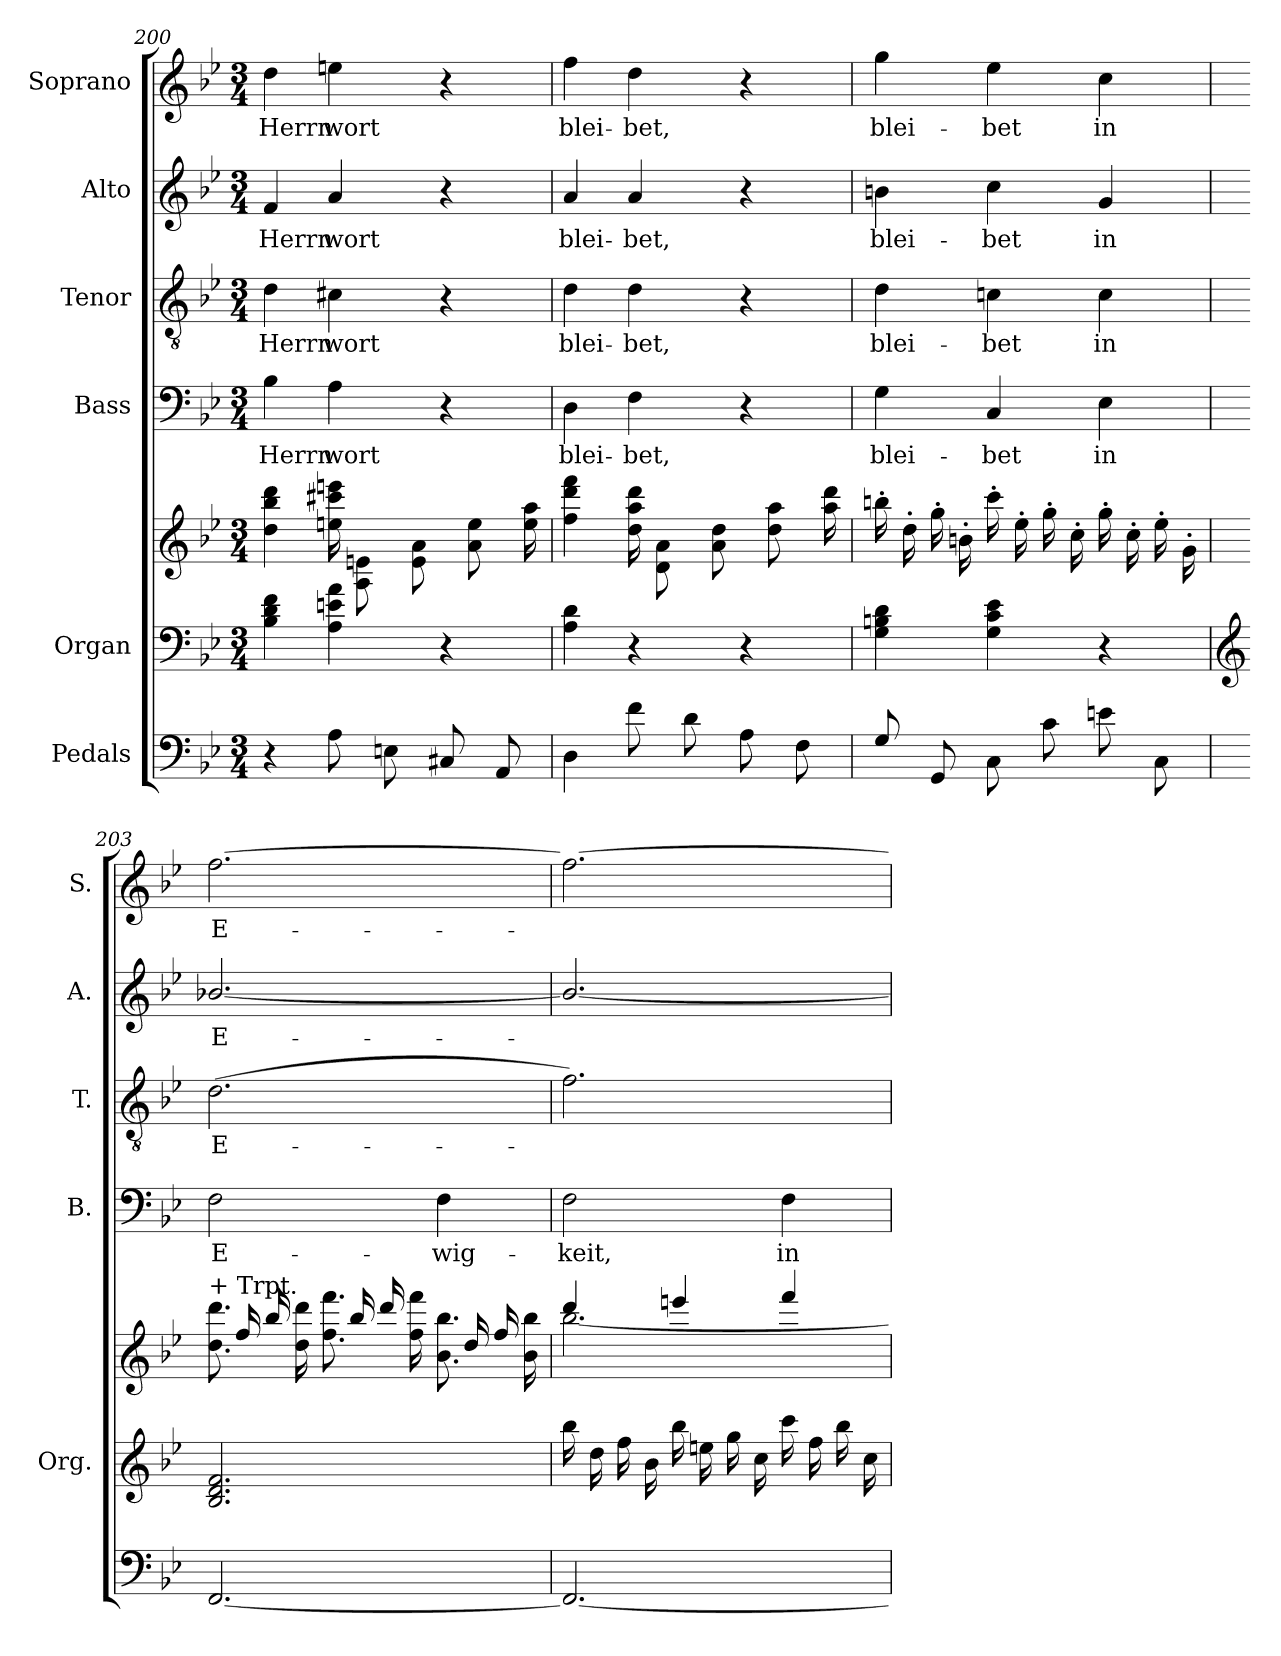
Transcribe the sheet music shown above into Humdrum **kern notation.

**kern	**kern	**kern	**kern	**text	**kern	**text	**kern	**text	**kern	**text
*part6	*part5	*part5	*part4	*part4	*part3	*part3	*part2	*part2	*part1	*part1
*staff7	*staff6	*staff5	*staff4	*staff4	*staff3	*staff3	*staff2	*staff2	*staff1	*staff1
*I"Pedals	*I"Organ	*	*I"Bass	*	*I"Tenor	*	*I"Alto	*	*I"Soprano	*
*	*I'Org.	*	*I'B.	*	*I'T.	*	*I'A.	*	*I'S.	*
*clefF4	*clefF4	*clefG2	*clefF4	*	*clefGv2	*	*clefG2	*	*clefG2	*
*	*	*	*	*	*ITrd7c12	*	*	*	*	*
*k[b-e-]	*k[b-e-]	*k[b-e-]	*k[b-e-]	*	*k[b-e-]	*	*k[b-e-]	*	*k[b-e-]	*
*B-:	*B-:	*B-:	*B-:	*	*B-:	*	*B-:	*	*B-:	*
*M3/4	*M3/4	*M3/4	*M3/4	*	*M3/4	*	*M3/4	*	*M3/4	*
=200	=200	=200	=200	=200	=200	=200	=200	=200	=200	=200
!	!	!	!	!LO:LY:b:color=#000000	!	!	!	!	!	!
!	!	!	!	!	!	!LO:LY:b:color=#000000	!	!	!	!
!	!	!	!	!	!	!	!	!LO:LY:b:color=#000000	!	!
!	!	!	!	!	!	!	!	!	!	!LO:LY:b:color=#000000
4r	4B-i\ 4di 4fi	4ddi\ 4bb-i 4dddi	4B-i\	Herrn	4Di\	Herrn	4fi/	Herrn	4ddi\	Herrn
!	!	!	!	!LO:LY:b:color=#000000	!	!	!	!	!	!
!	!	!	!	!	!	!LO:LY:b:color=#000000	!	!	!	!
!	!	!	!	!	!	!	!	!LO:LY:b:color=#000000	!	!
!	!	!	!	!	!	!	!	!	!	!LO:LY:b:color=#000000
8Ai\	4Ai\ 4eni 4ai	16eeni\ 16ccc#Xi 16eeeni	4Ai\	wort	4C#Xi\	wort	4ai/	wort	4eeni\	wort
.	.	8Ai\ 8eni	.	.	.	.	.	.	.	.
8Eni\	.	.	.	.	.	.	.	.	.	.
.	.	8ei\ 8ai	.	.	.	.	.	.	.	.
8C#Xi/	4r	.	4r	.	4r	.	4r	.	4r	.
.	.	8ai\ 8eei	.	.	.	.	.	.	.	.
8AAi/	.	.	.	.	.	.	.	.	.	.
.	.	16eei\ 16aai	.	.	.	.	.	.	.	.
=201	=201	=201	=201	=201	=201	=201	=201	=201	=201	=201
!	!	!	!	!LO:LY:b:color=#000000	!	!	!	!	!	!
!	!	!	!	!	!	!LO:LY:b:color=#000000	!	!	!	!
!	!	!	!	!	!	!	!	!LO:LY:b:color=#000000	!	!
!	!	!	!	!	!	!	!	!	!	!LO:LY:b:color=#000000
4Di\	4Ai\ 4di	4ffi\ 4dddi 4fffi	4Di\	blei-	4Di\	blei-	4ai/	blei-	4ffi\	blei-
!	!	!	!	!LO:LY:b:color=#000000	!	!	!	!	!	!
!	!	!	!	!	!	!LO:LY:b:color=#000000	!	!	!	!
!	!	!	!	!	!	!	!	!LO:LY:b:color=#000000	!	!
!	!	!	!	!	!	!	!	!	!	!LO:LY:b:color=#000000
8fi\	4r	16ddi\ 16aai 16dddi	4Fi\	-bet,	4Di\	-bet,	4ai/	-bet,	4ddi\	-bet,
.	.	8di\ 8ai	.	.	.	.	.	.	.	.
8di\	.	.	.	.	.	.	.	.	.	.
.	.	8ai\ 8ddi	.	.	.	.	.	.	.	.
8Ai\	4r	.	4r	.	4r	.	4r	.	4r	.
.	.	8ddi\ 8aai	.	.	.	.	.	.	.	.
8Fi\	.	.	.	.	.	.	.	.	.	.
.	.	16aai\ 16dddi	.	.	.	.	.	.	.	.
=202	=202	=202	=202	=202	=202	=202	=202	=202	=202	=202
!	!	!	!	!LO:LY:b:color=#000000	!	!	!	!	!	!
!	!	!	!	!	!	!LO:LY:b:color=#000000	!	!	!	!
!	!	!	!	!	!	!	!	!LO:LY:b:color=#000000	!	!
!	!	!	!	!	!	!	!	!	!	!LO:LY:b:color=#000000
8Gi/	4Gi\ 4Bni 4di	16bbn'i\	4Gi\	blei-	4Di\	blei-	4bni\	blei-	4ggi\	blei-
.	.	16dd'i\	.	.	.	.	.	.	.	.
8GGi/	.	16gg'i\	.	.	.	.	.	.	.	.
.	.	16bn'i\	.	.	.	.	.	.	.	.
!	!	!	!	!LO:LY:b:color=#000000	!	!	!	!	!	!
!	!	!	!	!	!	!LO:LY:b:color=#000000	!	!	!	!
!	!	!	!	!	!	!	!	!LO:LY:b:color=#000000	!	!
!	!	!	!	!	!	!	!	!	!	!LO:LY:b:color=#000000
8Ci\	4Gi\ 4ci 4e-i	16ccc'i\	4Ci/	-bet	4Cni\	-bet	4cci\	-bet	4ee-i\	-bet
.	.	16ee-'i\	.	.	.	.	.	.	.	.
8ci\	.	16gg'i\	.	.	.	.	.	.	.	.
.	.	16cc'i\	.	.	.	.	.	.	.	.
!	!	!	!	!LO:LY:b:color=#000000	!	!	!	!	!	!
!	!	!	!	!	!	!LO:LY:b:color=#000000	!	!	!	!
!	!	!	!	!	!	!	!	!LO:LY:b:color=#000000	!	!
!	!	!	!	!	!	!	!	!	!	!LO:LY:b:color=#000000
8eni\	4r	16gg'i\	4E-i\	in	4Ci\	in	4gi/	in	4cci\	in
.	.	16cc'i\	.	.	.	.	.	.	.	.
8Ci\	.	16ee-'i\	.	.	.	.	.	.	.	.
.	.	16g'i\	.	.	.	.	.	.	.	.
!!LO:LB:g=z
=203	=203	=203	=203	=203	=203	=203	=203	=203	=203	=203
*	*clefG2	*	*	*	*	*	*	*	*	*
*	*	*^	*	*	*	*	*	*	*	*
!	!	!	!	!	!LO:LY:b:color=#000000	!	!	!	!	!	!
!	!	!	!	!	!	!	!LO:LY:b:color=#000000	!	!	!	!
!	!	!	!	!	!	!	!	!	!LO:LY:b:color=#000000	!	!
!	!	!LO:TX:a:t=+ Trpt.	!	!	!	!	!	!	!	!	!
!	!	!	!	!	!	!	!	!	!	!	!LO:LY:b:color=#000000
[2.FFi/	2.B-i/ 2.di 2.fi	16ryy	8.ddi\ 8.dddi	2Fi\	E-	(2.Di\	E-	[2.b-Xi/	E-	[2.ffi\	E-
.	.	16ffi/	.	.	.	.	.	.	.	.	.
.	.	16bb-i/	.	.	.	.	.	.	.	.	.
.	.	8ryy	16ddi\ 16dddi	.	.	.	.	.	.	.	.
.	.	.	8.ffi\ 8.fffi	.	.	.	.	.	.	.	.
.	.	16bb-i/	.	.	.	.	.	.	.	.	.
.	.	16dddi/	.	.	.	.	.	.	.	.	.
.	.	8ryy	16ffi\ 16fffi	.	.	.	.	.	.	.	.
!	!	!	!	!	!LO:LY:b:color=#000000	!	!	!	!	!	!
.	.	.	8.b-i\ 8.bb-i	4Fi\	-wig-	.	.	.	.	.	.
.	.	16ddi/	.	.	.	.	.	.	.	.	.
.	.	16ffi/	.	.	.	.	.	.	.	.	.
.	.	16ryy	16b-i\ 16bb-i	.	.	.	.	.	.	.	.
=204	=204	=204	=204	=204	=204	=204	=204	=204	=204	=204	=204
!	!	!	!	!	!LO:LY:b:color=#000000	!	!	!	!	!	!
2.FFi/_	16bb-i\	4dddi/	[2.bb-i\	2Fi\	-keit,	2.Fi\)	.	2.b-i/_	.	2.ffi\_	.
.	16ddi\	.	.	.	.	.	.	.	.	.	.
.	16ffi\	.	.	.	.	.	.	.	.	.	.
.	16b-i\	.	.	.	.	.	.	.	.	.	.
.	16bb-i\	4eeeni/	.	.	.	.	.	.	.	.	.
.	16eeni\	.	.	.	.	.	.	.	.	.	.
.	16ggi\	.	.	.	.	.	.	.	.	.	.
.	16cci\	.	.	.	.	.	.	.	.	.	.
!	!	!	!	!	!LO:LY:b:color=#000000	!	!	!	!	!	!
.	16ccci\	4fffi/	.	4Fi\	in	.	.	.	.	.	.
.	16ffi\	.	.	.	.	.	.	.	.	.	.
.	16bb-i\	.	.	.	.	.	.	.	.	.	.
.	16cci\	.	.	.	.	.	.	.	.	.	.
*	*	*v	*v	*	*	*	*	*	*	*	*
=	=	=	=	=	=	=	=	=	=	=
*-	*-	*-	*-	*-	*-	*-	*-	*-	*-	*-
